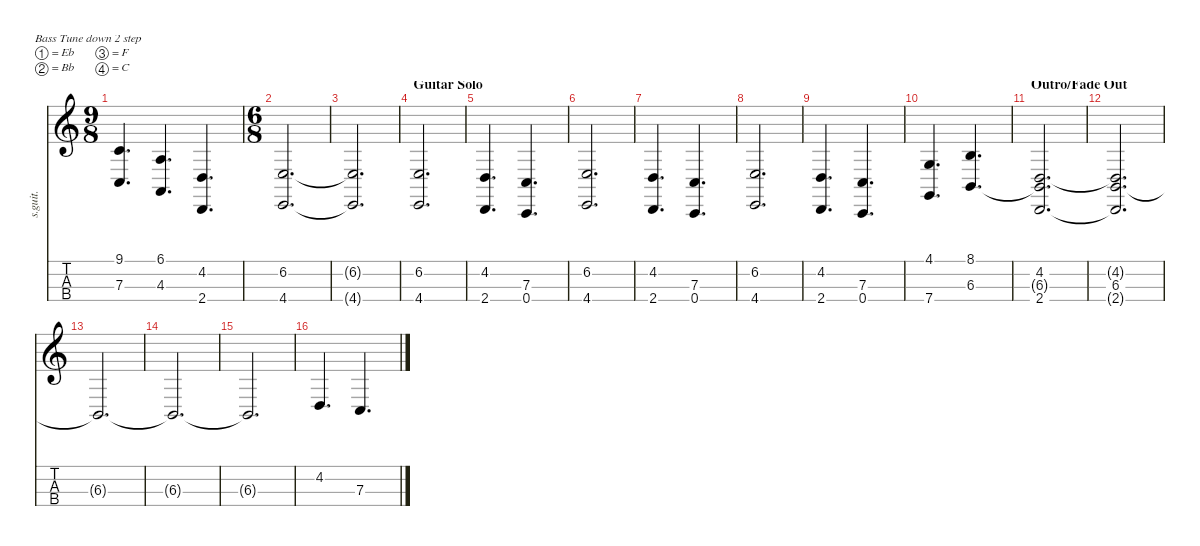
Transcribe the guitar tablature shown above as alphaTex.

\defaultSystemsLayout 4
\hideDynamics
\bracketExtendMode nobrackets
\track ("Micheal Kamen - Cello" "s.guit.") {instrument cello}
\staff {score tabs}
\tuning (Eb2 Bb1 F1 C1)
\displaytranspose 12
\ts (9 8)
\beaming (8 2 2 2 2)
\tempo (71 hide)
\clef g2
\ks c
(9.1 7.3).4{d lyrics (0 "") lyrics (1 "") lyrics (2 "") lyrics (3 "") lyrics (4 "") dy f} (6.1 4.3).4{d lyrics (0 "") lyrics (1 "") lyrics (2 "") lyrics (3 "") lyrics (4 "")} (4.2 2.4).4{d lyrics (0 "") lyrics (1 "") lyrics (2 "") lyrics (3 "") lyrics (4 "")} |
\ts (6 8)
\beaming (8 2 2 2 2)
(6.2 4.4).2{d lyrics (0 "") lyrics (1 "") lyrics (2 "") lyrics (3 "") lyrics (4 "")} |
(6.2{t} 4.4{t}).2{d lyrics (0 "") lyrics (1 "") lyrics (2 "") lyrics (3 "") lyrics (4 "")} |
\section ("" "Guitar Solo")
(6.2 4.4).2{d lyrics (0 "") lyrics (1 "") lyrics (2 "") lyrics (3 "") lyrics (4 "")} |
(4.2 2.4).4{d lyrics (0 "") lyrics (1 "") lyrics (2 "") lyrics (3 "") lyrics (4 "")} (7.3 0.4).4{d lyrics (0 "") lyrics (1 "") lyrics (2 "") lyrics (3 "") lyrics (4 "")} |
(6.2 4.4).2{d lyrics (0 "") lyrics (1 "") lyrics (2 "") lyrics (3 "") lyrics (4 "")} |
(4.2 2.4).4{d lyrics (0 "") lyrics (1 "") lyrics (2 "") lyrics (3 "") lyrics (4 "")} (7.3 0.4).4{d lyrics (0 "") lyrics (1 "") lyrics (2 "") lyrics (3 "") lyrics (4 "")} |
(6.2 4.4).2{d lyrics (0 "") lyrics (1 "") lyrics (2 "") lyrics (3 "") lyrics (4 "")} |
(4.2 2.4).4{d lyrics (0 "") lyrics (1 "") lyrics (2 "") lyrics (3 "") lyrics (4 "")} (7.3 0.4).4{d lyrics (0 "") lyrics (1 "") lyrics (2 "") lyrics (3 "") lyrics (4 "")} |
(4.1 7.4).4{d lyrics (0 "") lyrics (1 "") lyrics (2 "") lyrics (3 "") lyrics (4 "")} (8.1 6.3).4{d lyrics (0 "") lyrics (1 "") lyrics (2 "") lyrics (3 "") lyrics (4 "")} |
\section ("" "Outro/Fade Out")
(4.2 6.3{t} 2.4).2{d lyrics (0 "") lyrics (1 "") lyrics (2 "") lyrics (3 "") lyrics (4 "")} |
(4.2{t} 6.3 2.4{t}).2{d lyrics (0 "") lyrics (1 "") lyrics (2 "") lyrics (3 "") lyrics (4 "")} |
6.3{t}.2{d lyrics (0 "") lyrics (1 "") lyrics (2 "") lyrics (3 "") lyrics (4 "")} |
6.3{t}.2{d lyrics (0 "") lyrics (1 "") lyrics (2 "") lyrics (3 "") lyrics (4 "")} |
6.3{t}.2{d lyrics (0 "") lyrics (1 "") lyrics (2 "") lyrics (3 "") lyrics (4 "")} |
4.2.4{d lyrics (0 "") lyrics (1 "") lyrics (2 "") lyrics (3 "") lyrics (4 "")} 7.3.4{d lyrics (0 "") lyrics (1 "") lyrics (2 "") lyrics (3 "") lyrics (4 "")}
